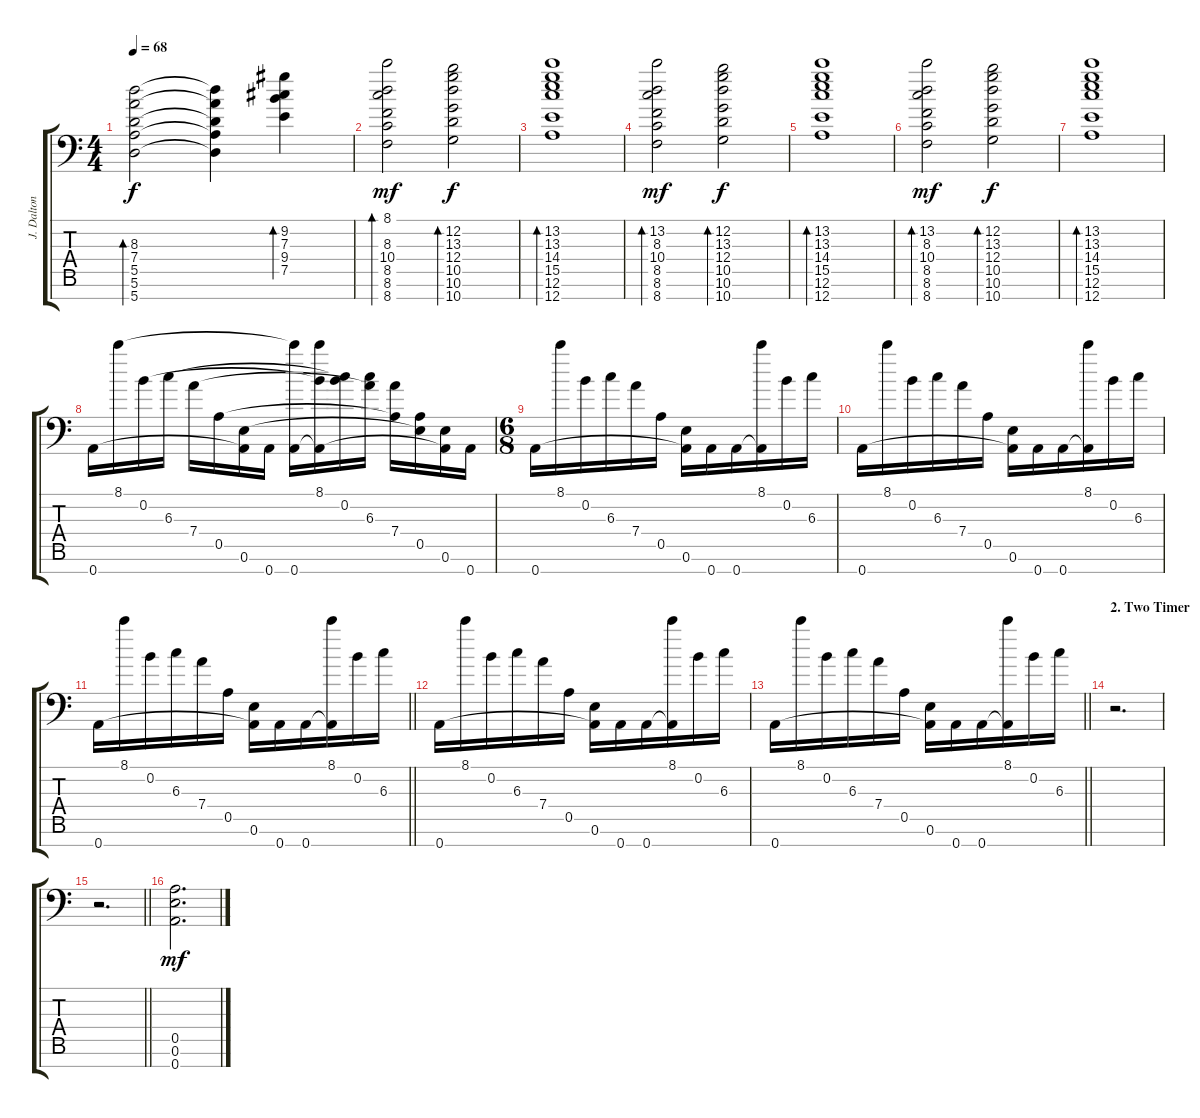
\track ("J. Dalton" "J. Dalton") {instrument overdrivenguitar}
\staff {score tabs}
\tuning (E4 B3 Gb3 D3 A2 E2 A1) {hide}
\ts (4 4)
\tempo 68
\clef f4
\ks aminor
(8.3 7.4 5.5 5.6 5.7).2{bd 120 dy f} (8.3{t} 7.4{t} 5.5{t} 5.6{t} 5.7{t}).4 (9.2 7.3 9.4 7.5).4{bd 60} |
(8.1 8.3 10.4 8.5 8.6 8.7).2{bd 120 dy mf} (12.2 13.3 12.4 10.5 10.6 10.7).2{bd 120 dy f} |
(13.2 13.3 14.4 15.5 12.6 12.7).1{bd 120} |
(13.2 8.3 10.4 8.5 8.6 8.7).2{bd 120 dy mf} (12.2 13.3 12.4 10.5 10.6 10.7).2{bd 120 dy f} |
(13.2 13.3 14.4 15.5 12.6 12.7).1{bd 120} |
(13.2 8.3 10.4 8.5 8.6 8.7).2{bd 120 dy mf} (12.2 13.3 12.4 10.5 10.6 10.7).2{bd 120 dy f} |
(13.2 13.3 14.4 15.5 12.6 12.7).1{bd 120} |
0.7.16{volume 10 balance 13} 8.1.16 0.2.16 6.3.16 7.4.16 0.5.16 (0.6 0.7{t}).16 0.7.16 (8.1{t} 0.7).16 (8.1 0.2{t} 0.7{t}).16 (0.2 6.3{t}).16 (6.3 7.4{t}).16 (7.4 0.5{t}).16 (0.5 0.6{t}).16 (0.6 0.7{t}).16 0.7.16 |
\ts (6 8)
0.7.16 8.1.16 0.2.16 6.3.16 7.4.16 0.5.16 (0.6 0.7{t}).16 0.7.16 0.7.16 (8.1 0.7{t}).16 0.2.16 6.3.16 |
0.7.16 8.1.16 0.2.16 6.3.16 7.4.16 0.5.16 (0.6 0.7{t}).16 0.7.16 0.7.16 (8.1 0.7{t}).16 0.2.16 6.3.16 |
\barLineRight lightlight
0.7.16 8.1.16 0.2.16 6.3.16 7.4.16 0.5.16 (0.6 0.7{t}).16 0.7.16 0.7.16 (8.1 0.7{t}).16 0.2.16 6.3.16 |
0.7.16{volume 0} 8.1.16 0.2.16 6.3.16 7.4.16 0.5.16 (0.6 0.7{t}).16 0.7.16 0.7.16 (8.1 0.7{t}).16 0.2.16 6.3.16 |
\barLineRight lightlight
0.7.16 8.1.16 0.2.16 6.3.16 7.4.16 0.5.16 (0.6 0.7{t}).16 0.7.16 0.7.16 (8.1 0.7{t}).16 0.2.16 6.3.16 |
\section ("" "2. Two Timer")
r.2{d} |
\barLineRight lightlight
r.2{d} |
(0.5 0.6 0.7).2{d dy mf volume 15 balance 3 instrument overdrivenguitar}
